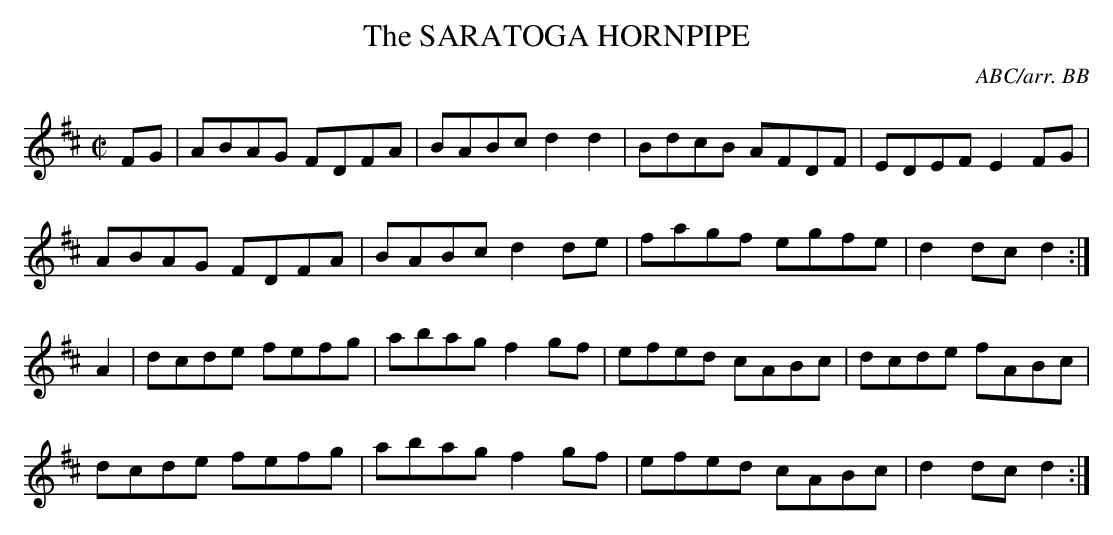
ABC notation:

X:1
T:SARATOGA HORNPIPE, The
C:ABC/arr. BB
L:1/8
M:C|
K:D
FG|ABAG FDFA|BABc d2d2|BdcB AFDF|EDEF E2FG|
ABAG FDFA|BABc d2de|fagf egfe|d2dc d2:|
A2|dcde fefg|abag f2gf|efed cABc|dcde fABc|
dcde fefg|abag f2gf|efed cABc|d2dc d2:|
